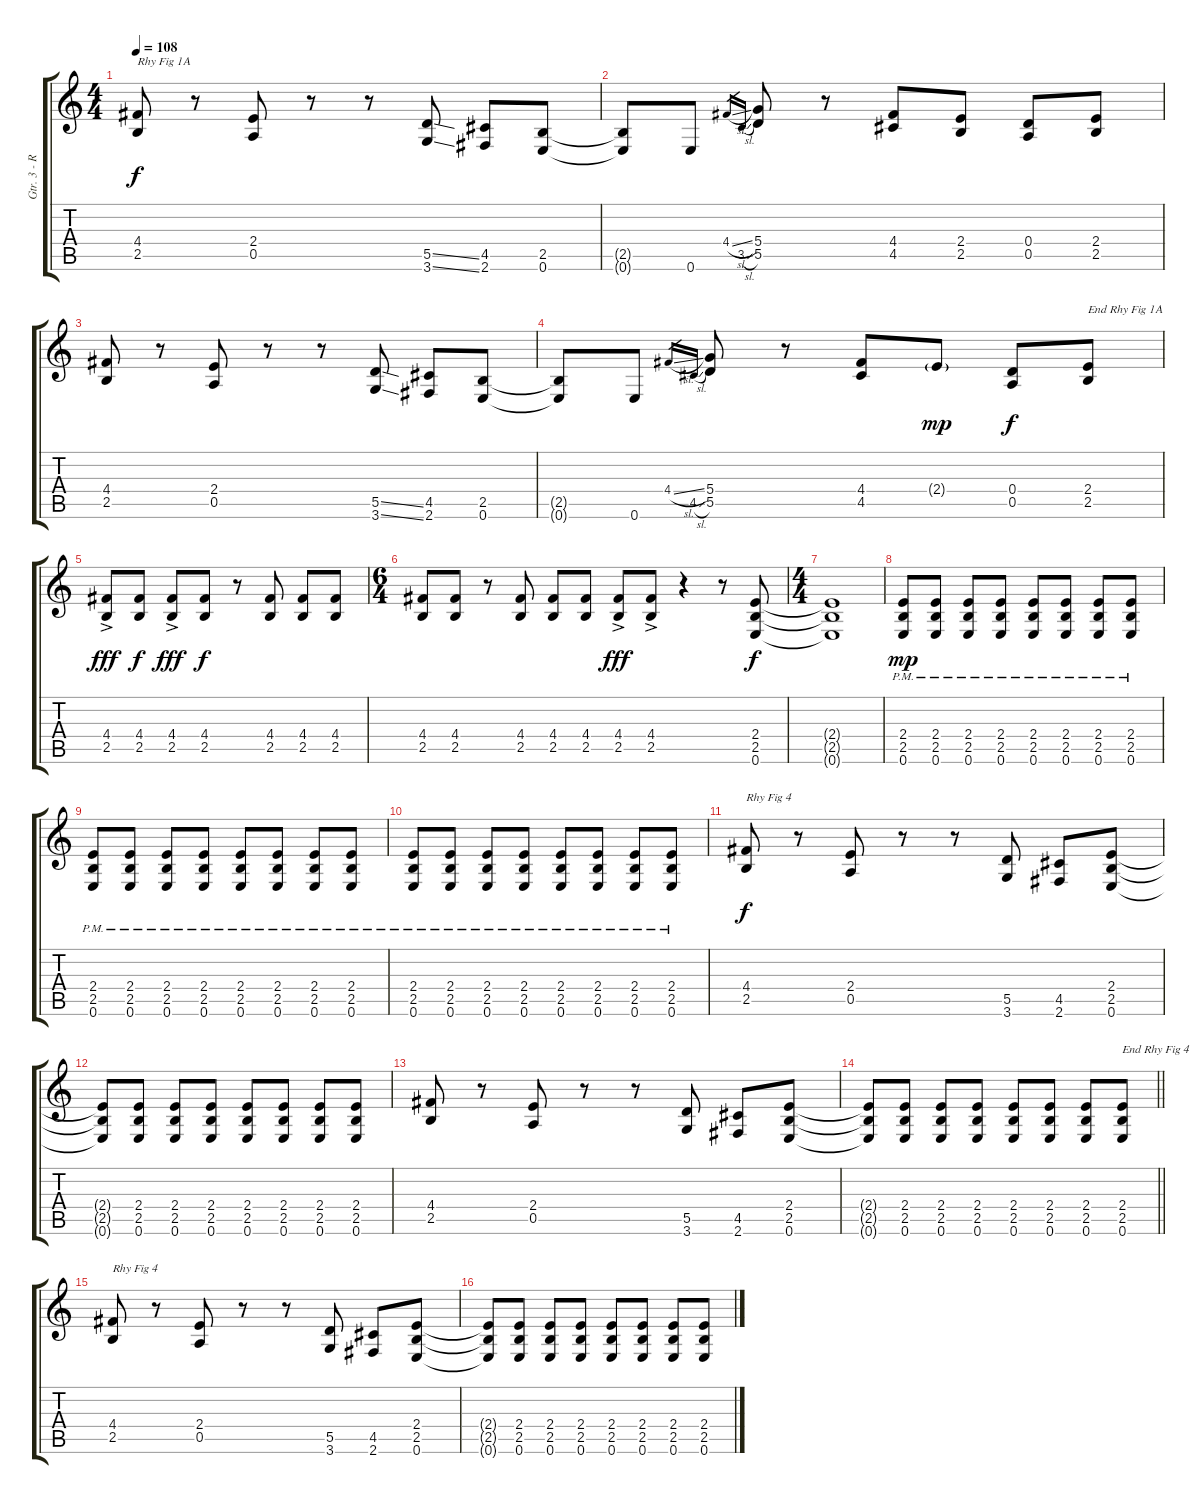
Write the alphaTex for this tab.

\track ("Gtr. 3 - Rhythm" "Gtr. 3 - R") {instrument electricguitarclean}
\staff {score tabs}
\tuning (E4 B3 G3 D3 A2 E2) {hide}
\ts (4 4)
\tempo 108
\clef g2
\ks c
(4.4 2.5).8{txt "Rhy Fig 1A" dy f} r.8 (2.4 0.5).8 r.8 r.8 (5.5{ss} 3.6{ss}).8 (4.5 2.6).8 (2.5 0.6).8 |
(2.5{t} 0.6{t}).8 0.6.8 4.4{sl}.16{gr} 3.5{sl}.16{gr} (5.4 5.5).8 r.8 (4.4 4.5).8 (2.4 2.5).8 (0.4 0.5).8 (2.4 2.5).8 |
(4.4 2.5).8 r.8 (2.4 0.5).8 r.8 r.8 (5.5{ss} 3.6{ss}).8 (4.5 2.6).8 (2.5 0.6).8 |
(2.5{t} 0.6{t}).8 0.6.8 4.4{sl}.16{gr} 4.5{sl}.16{gr} (5.4 5.5).8 r.8 (4.4 4.5).8 2.4{g}.8{dy mp} (0.4 0.5).8{dy f} (2.4 2.5).8{txt "End Rhy Fig 1A"} |
(4.4{ac} 2.5{ac}).8{dy fff} (4.4 2.5).8{dy f} (4.4{ac} 2.5{ac}).8{dy fff} (4.4 2.5).8{dy f} r.8 (4.4 2.5).8 (4.4 2.5).8 (4.4 2.5).8 |
\ts (6 4)
(4.4 2.5).8 (4.4 2.5).8 r.8 (4.4 2.5).8 (4.4 2.5).8 (4.4 2.5).8 (4.4{ac} 2.5{ac}).8{dy fff} (4.4{ac} 2.5{ac}).8 r.4 r.8 (2.4 2.5 0.6).8{dy f} |
\ts (4 4)
(2.4{t} 2.5{t} 0.6{t}).1 |
(2.4{pm} 2.5{pm} 0.6{pm}).8{dy mp} (2.4{pm} 2.5{pm} 0.6{pm}).8 (2.4{pm} 2.5{pm} 0.6{pm}).8 (2.4{pm} 2.5{pm} 0.6{pm}).8 (2.4{pm} 2.5{pm} 0.6{pm}).8 (2.4{pm} 2.5{pm} 0.6{pm}).8 (2.4{pm} 2.5{pm} 0.6{pm}).8 (2.4{pm} 2.5{pm} 0.6{pm}).8 |
(2.4{pm} 2.5{pm} 0.6{pm}).8 (2.4{pm} 2.5{pm} 0.6{pm}).8 (2.4{pm} 2.5{pm} 0.6{pm}).8 (2.4{pm} 2.5{pm} 0.6{pm}).8 (2.4{pm} 2.5{pm} 0.6{pm}).8 (2.4{pm} 2.5{pm} 0.6{pm}).8 (2.4{pm} 2.5{pm} 0.6{pm}).8 (2.4{pm} 2.5{pm} 0.6{pm}).8 |
(2.4{pm} 2.5{pm} 0.6{pm}).8 (2.4{pm} 2.5{pm} 0.6{pm}).8 (2.4{pm} 2.5{pm} 0.6{pm}).8 (2.4{pm} 2.5{pm} 0.6{pm}).8 (2.4{pm} 2.5{pm} 0.6{pm}).8 (2.4{pm} 2.5{pm} 0.6{pm}).8 (2.4{pm} 2.5{pm} 0.6{pm}).8 (2.4{pm} 2.5{pm} 0.6{pm}).8 |
(4.4 2.5).8{txt "Rhy Fig 4" dy f} r.8 (2.4 0.5).8 r.8 r.8 (5.5 3.6).8 (4.5 2.6).8 (2.4 2.5 0.6).8 |
(2.4{t} 2.5{t} 0.6{t}).8 (2.4 2.5 0.6).8 (2.4 2.5 0.6).8 (2.4 2.5 0.6).8 (2.4 2.5 0.6).8 (2.4 2.5 0.6).8 (2.4 2.5 0.6).8 (2.4 2.5 0.6).8 |
(4.4 2.5).8 r.8 (2.4 0.5).8 r.8 r.8 (5.5 3.6).8 (4.5 2.6).8 (2.4 2.5 0.6).8 |
\barLineRight lightlight
(2.4{t} 2.5{t} 0.6{t}).8 (2.4 2.5 0.6).8 (2.4 2.5 0.6).8 (2.4 2.5 0.6).8 (2.4 2.5 0.6).8 (2.4 2.5 0.6).8 (2.4 2.5 0.6).8 (2.4 2.5 0.6).8{txt "End Rhy Fig 4"} |
(4.4 2.5).8{txt "Rhy Fig 4"} r.8 (2.4 0.5).8 r.8 r.8 (5.5 3.6).8 (4.5 2.6).8 (2.4 2.5 0.6).8 |
(2.4{t} 2.5{t} 0.6{t}).8 (2.4 2.5 0.6).8 (2.4 2.5 0.6).8 (2.4 2.5 0.6).8 (2.4 2.5 0.6).8 (2.4 2.5 0.6).8 (2.4 2.5 0.6).8 (2.4 2.5 0.6).8
